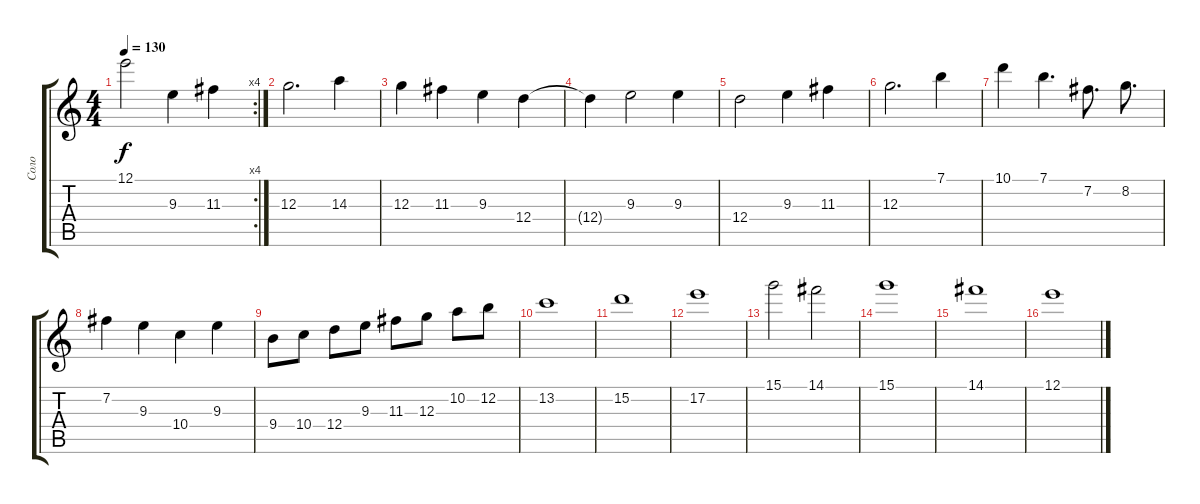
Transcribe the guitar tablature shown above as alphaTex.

\track ("Соло" "Соло") {instrument overdrivenguitar}
\staff {score tabs}
\tuning (E4 B3 G3 D3 A2 E2) {hide}
\rc 4
\ts (4 4)
\tempo 130
\clef g2
\ks c
12.1{t}.2{dy f} 9.3.4 11.3.4 |
12.3.2{d} 14.3.4 |
12.3.4 11.3.4 9.3.4 12.4.4 |
12.4{t}.4 9.3.2 9.3.4 |
12.4.2 9.3.4 11.3.4 |
12.3.2{d} 7.1.4 |
10.1.4 7.1.4{d} 7.2.8{d} 8.2.8{d} |
7.2.4 9.3.4 10.4.4 9.3.4 |
9.4.8 10.4.8 12.4.8 9.3.8 11.3.8 12.3.8 10.2.8 12.2.8 |
13.2.1 |
15.2.1 |
17.2.1 |
15.1.2 14.1.2 |
15.1.1 |
14.1.1 |
12.1.1
